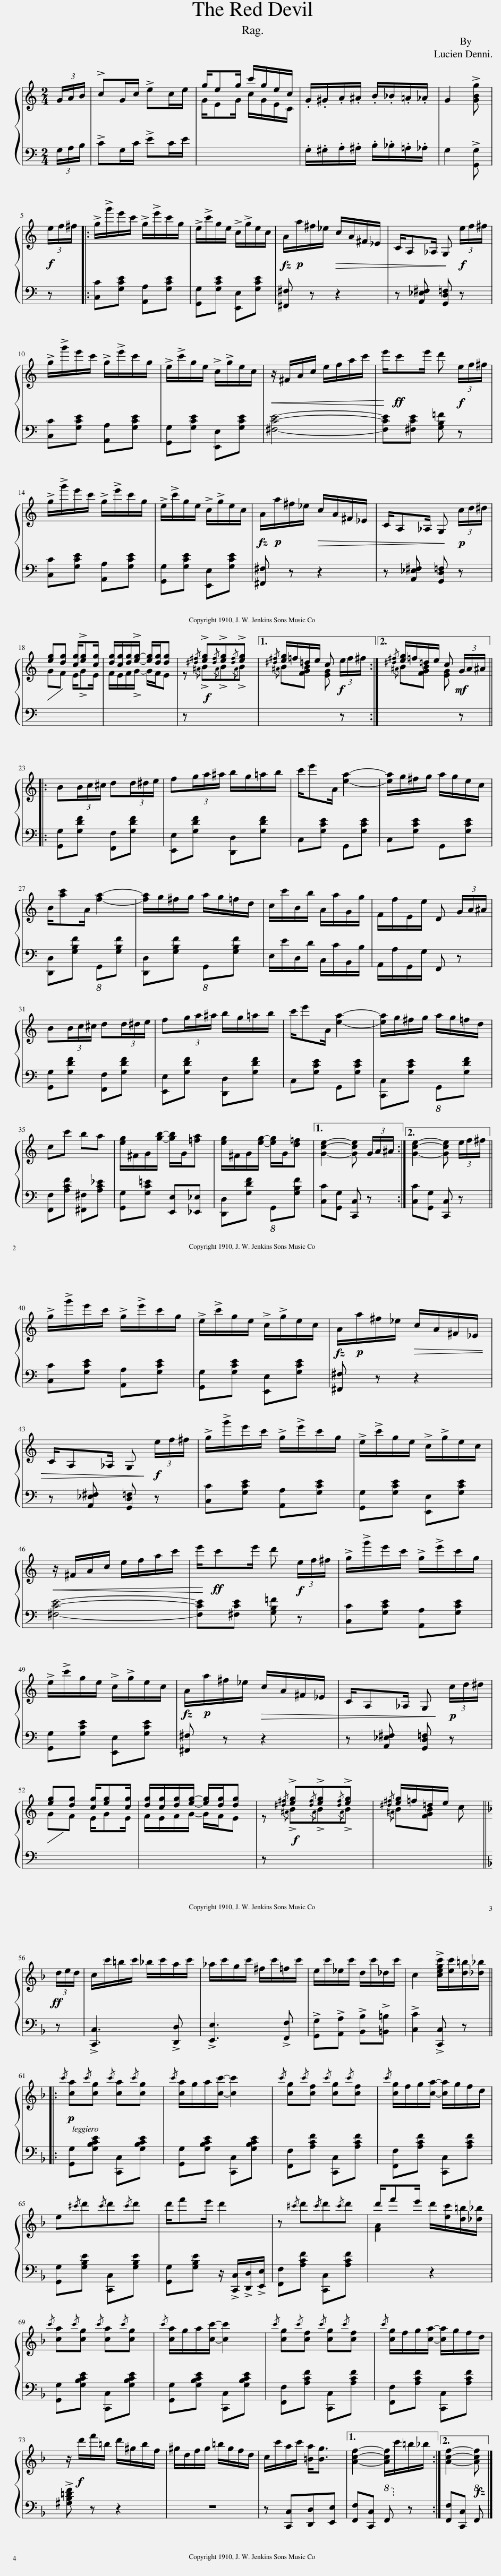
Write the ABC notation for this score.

X:1
%%score { ( 1 3 ) | 2 }
L:1/8
Q:1/4=100
M:2/4
I:linebreak $
K:C
V:1 treble
V:3 treble
V:2 bass
V:1
 (3G/A/B/ | !>!cG/c/ !>!ec/e/ | g/eg/ c'/g/e/c/ | .G/.^G/.A/.^A/ .B/._B/.=A/._A/ | G2 !>![GBg] |$ %5
!f! (3e/f/^f/ |: !>!g/!>!g'/e'/c'/ !>!g/!>!e'/c'/g/ | !>!e/!>!c'/g/e/ !>!c/!>!g/e/c/ | A/!p!a/^f/_e/!>(! c/A/^F/_E/ | C/A,_A,/ G,!>)!!f! (3e/f/^f/ |$ %10
 !>!g/!>!g'/e'/c'/ !>!g/!>!e'/c'/g/ | !>!e/!>!c'/g/e/ !>!c/!>!g/e/c/ |!<(! z/ ^F/A/c/ e/f/a/c'/ | e'/!<)!!ff!c'e'/ d'!f! (3e/f/^f/ |$ !>!g/!>!g'/e'/c'/ !>!g/!>!e'/c'/g/ | %15
 !>!e/!>!c'/g/e/ !>!c/!>!g/e/c/ | A/!p!a/^f/_e/!>(! c/A/^F/_E/ | C/A,_A,/ G,!>)!!p! (3c/d/^d/ |$ [eg][dg] [cg]/!>![eg][cg]/ | [dg]/[cg]/[dg]/!>![eg]/- [eg]/[dg]/[dg] | %20
 z!f!{/[^d^f]} !>![eg]{/[df]}!>![eg]{/[df]}!>![eg] |1{/[^d^f]} [eg]/=f/=d/e/ c!f! (3e/f/^f/ :|2{/[^d^f]} [eg]/=f/=d/e/ c!mf! (3G/=A/^A/ |:$ B(3B/c/^c/ d(3d/^d/e/ | f(3g/a/^a/ b/g/=a/b/ | %25
 c'/e'A/ [ea]2- | [ea]/g/^f/g/ a/g/e/c/ |$ B/[ac']A/ [fa]2- | [fa]/g/^f/g/ a/g/=f/d/ | c/c'/B/b/ A/a/G/g/ | %30
 F/f/E/e/ D (3G/A/^A/ |$ B(3B/c/^c/ d(3d/^d/e/ | f(3g/a/^a/ b/g/=a/b/ | c'/e'A/ [ea]2- | [ea]/g/^f/g/ a/g/=f/d/ |$ %35
 cc' ba | [eg]/^F/G/[gb]/- [gb]/G/[=fa] | [eg]/^F/G/[eg]/- [eg]/G/[d=f] |1 [Gce]2- [Gce] (3G/A/^A/ :|2 [Gce]2- [Gce] (3e/f/^f/ ||$ %40
 !>!g/!>!g'/e'/c'/ !>!g/!>!e'/c'/g/ | !>!e/!>!c'/g/e/ !>!c/!>!g/e/c/ | A/!p!a/^f/_e/!>(! c/A/^F/_E/ |$ C/A,_A,/ G,!>)!!f! (3e/f/^f/ | !>!g/!>!g'/e'/c'/ !>!g/!>!e'/c'/g/ | %45
 !>!e/!>!c'/g/e/ !>!c/!>!g/e/c/ |$!<(! z/ ^F/A/c/ e/f/a/c'/ | e'/!<)!!ff!c'e'/ d'!f! (3e/f/^f/ | !>!g/!>!g'/e'/c'/ !>!g/!>!e'/c'/g/ |$ !>!e/!>!c'/g/e/ !>!c/!>!g/e/c/ | %50
 A/!p!a/^f/_e/!>(! c/A/^F/_E/ | C/A,_A,/ G,!>)!!p! (3c/d/^d/ |$ [eg][dg] [cg]/[eg][cg]/ | [dg]/[cg]/[dg]/[eg]/- [eg]/[dg]/[dg] | z!f!{/[^d^f]} !>![eg]{/[df]}!>![eg]{/[df]}!>![eg] | %55
{/[^d^f]} [eg]/=f/=d/e/ c ||$[K:F]!ff! (3d/e/d/ | c/c'/=b/c'/ _b/c'/a/c'/ | _a/c'/g/c'/ ^f/c'/=f/c'/ | e/c'/_e/c'/ d/c'/_d/c'/ | %60
 c2 !>![cegc']/[ec']/[d=b]/[_d_b]/ |:$!p!{/c'} [ca]{/c'}[cg]{/c'} [ca]{/c'}[cg] |{/c'} [ca]/g/a/[cc']/- [cc']2 |{/c'} [cg]{/c'}[cf]{/c'} [cg]{/c'}[cf] |{/c'} [cg]/f/g/[ca]/- [ca]/g/f/d/ |$ %65
 e{/^c'}d'{/c'}d'{/c'}d' | d'/f'e'/ d'2 | z{/^c'} d'{/c'}d'{/c'}d' | d'/f'e'/ d'/[ec']/[d=b]/[_d_b]/ |${/c'} [ca]{/c'}[cg]{/c'} [ca]{/c'}[cg] | %70
{/c'} [ca]/g/a/[cc']/- [cc']2 |{/c'} [cg]{/c'}[cf]{/c'} [cg]{/c'}[cf] |{/c'} [cg]/f/g/[ca]/- [ca]/g/f/d/ |$ z/!f! d'/f'/=b/ d'/^g/b/f/ | ^g/d/f/g/ =b/g/f/d/ | %75
 c/c'/a/c'/ [=Ba]<[Bg] |1 [Acf]2- [Acf]/c'/=b/_b/ :|2 [Acf]2- [Acf] |] %78
V:2
 (3G,/A,/B,/ | !>!CG,/C/ !>!EC/E/ | x4 | .G,/.^G,/.A,/.^A,/ .B,/._B,/.=A,/._A,/ | G,2 !>![G,,G,] |$ %5
 z |: [C,C][G,CE] [A,,A,][G,CE] | [G,,G,][G,CE] [E,,E,][G,CE] | [^F,,^F,] z z2 | z [A,,_E,^F,] [G,,D,=F,] z |$ %10
 [C,C][G,CE] [A,,A,][G,CE] | [G,,G,][G,CE] [E,,E,][G,CE] | [^F,CE]4- | [F,CE][^F,CE] [G,B,=F] z |$ [C,C][G,CE] [A,,A,][G,CE] | %15
 [G,,G,][G,CE] [E,,E,][G,CE] | [^F,,^F,] z z2 | z [A,,_E,^F,] [G,,D,=F,] z |$ x4 | x4 | %20
 z x x2 |1 x3 z :|2 x3 z |:$ [G,,G,][G,DF] [F,,F,][G,DF] | [E,,E,][G,DF] [D,,D,][G,DF] | %25
 C,[G,CE] G,,[G,CE] | C,[G,CE] G,,[G,CE] |$ [D,,D,][G,B,F]!8vb(! G,,,!8vb)![G,B,F] | [D,,D,][G,B,F]!8vb(! G,,,!8vb)![G,B,F] | E,/E/D,/D/ C,/C/B,,/B,/ | %30
 A,,/A,/G,,/G,/ F,, z |$ [G,,G,][G,DF] [F,,F,][G,DF] | [E,,E,][G,DF] [D,,D,][G,DF] | C,[G,CE] G,,[G,CE] | [C,,C,][G,CE]!8vb(! G,,,!8vb)![G,DF] |$ %35
 [F,,F,][A,CF] [^F,,^F,][A,C_E] | [G,,G,][G,C=E] [E,,E,][_E,,_E,] | [D,,D,][G,DF]!8vb(! G,,,!8vb)![G,B,F] |1 [C,C][G,,G,] [C,,C,] z :|2 [C,C][G,,G,] [C,,C,] z ||$ %40
 [C,C][G,CE] [A,,A,][G,CE] | [G,,G,][G,CE] [E,,E,][G,CE] | [^F,,^F,] z z2 |$ z [A,,_E,^F,] [G,,D,=F,] z | [C,C][G,CE] [A,,A,][G,CE] | %45
 [G,,G,][G,CE] [E,,E,][G,CE] |$ [^F,CE]4- | [F,CE][^F,CE] [G,B,=F] z | [C,C][G,CE] [A,,A,][G,CE] |$ [G,,G,][G,CE] [E,,E,][G,CE] | %50
 [^F,,^F,] z z2 | z [A,,_E,^F,] [G,,D,=F,] z |$ x4 | x4 | z x x2 | %55
 x3 ||$[K:F] z | !>![C,,C,]3 !>![D,,D,] | !>![E,,E,]3 !>![F,,F,] | !>![G,,G,]!>![A,,A,] !>![B,,B,]!>![=B,,=B,] | %60
 !>![C,C]2 !>![C,,C,] z |:$ [G,,G,][G,B,CE] [C,,C,][G,B,CE] | [G,,G,][G,B,CE] [C,,C,][G,B,CE] | [F,,F,][A,CF] [C,,C,][A,CF] | [F,,F,][A,CF] [C,,C,][A,CF] |$ %65
 [G,,G,][G,B,E] [C,,C,][G,B,E] | [G,,G,][G,B,E] z/ !>![C,,C,]/!>![D,,D,]/!>![E,,E,]/ | [F,,F,][A,CF] [C,,C,][A,CF] | x2 z2 |$ [G,,G,][G,B,CE] [C,,C,][G,B,CE] | %70
 [G,,G,][G,B,CE] [C,,C,][G,B,CE] | [F,,F,][A,CF] [C,,C,][A,CF] | [F,,F,][A,CF] [C,,C,][A,CF] |$ !>![^G,B,=DF] z z2 | z4 | %75
 z [C,,C,][D,,D,][E,,E,] |1 [F,,F,][C,,C,]!8vb(! F,,, z!8vb)! :|2 [F,,F,][C,,C,]!8vb(! F,,,!8vb)! |] %78
V:3
 x | x4 | G/EG/ c/G/E/C/ | x4 | x3 |$ %5
 x |: x4 | x4 | x4 | x4 |$ %10
 x4 | x4 | x4 | x4 |$ x4 | %15
 x4 | x4 | x4 |$ GF E/!>!GE/ | F/E/F/!>!G/- G/F/E | %20
 x{/^A} !>!B{/A}!>!B{/A}!>!B |1{/^A} B[FGB] [EG] x :|2{/^A} B[FGB] [EG] x |:$ x4 | x4 | %25
 x4 | x4 |$ x4 | x4 | x4 | %30
 x4 |$ x4 | x4 | x4 | x4 |$ %35
 x4 | x4 | x4 |1 x4 :|2 x4 ||$ %40
 x4 | x4 | x4 |$ x4 | x4 | %45
 x4 |$ x4 | x4 | x4 |$ x4 | %50
 x4 | x4 |$ GF E/GE/ | F/E/F/G/- G/F/E | x{/^A} !>!B{/A}!>!B{/A}!>!B | %55
{/^A} B[FGB] x ||$[K:F] x | x4 | x4 | x4 | %60
 x4 |:$ x4 | x4 | x4 | x4 |$ %65
 x4 | x4 | x4 | [FA]2 x2 |$ x4 | %70
 x4 | x4 | x4 |$ x4 | x4 | %75
 x4 |1 x4 :|2 x3 |] %78
